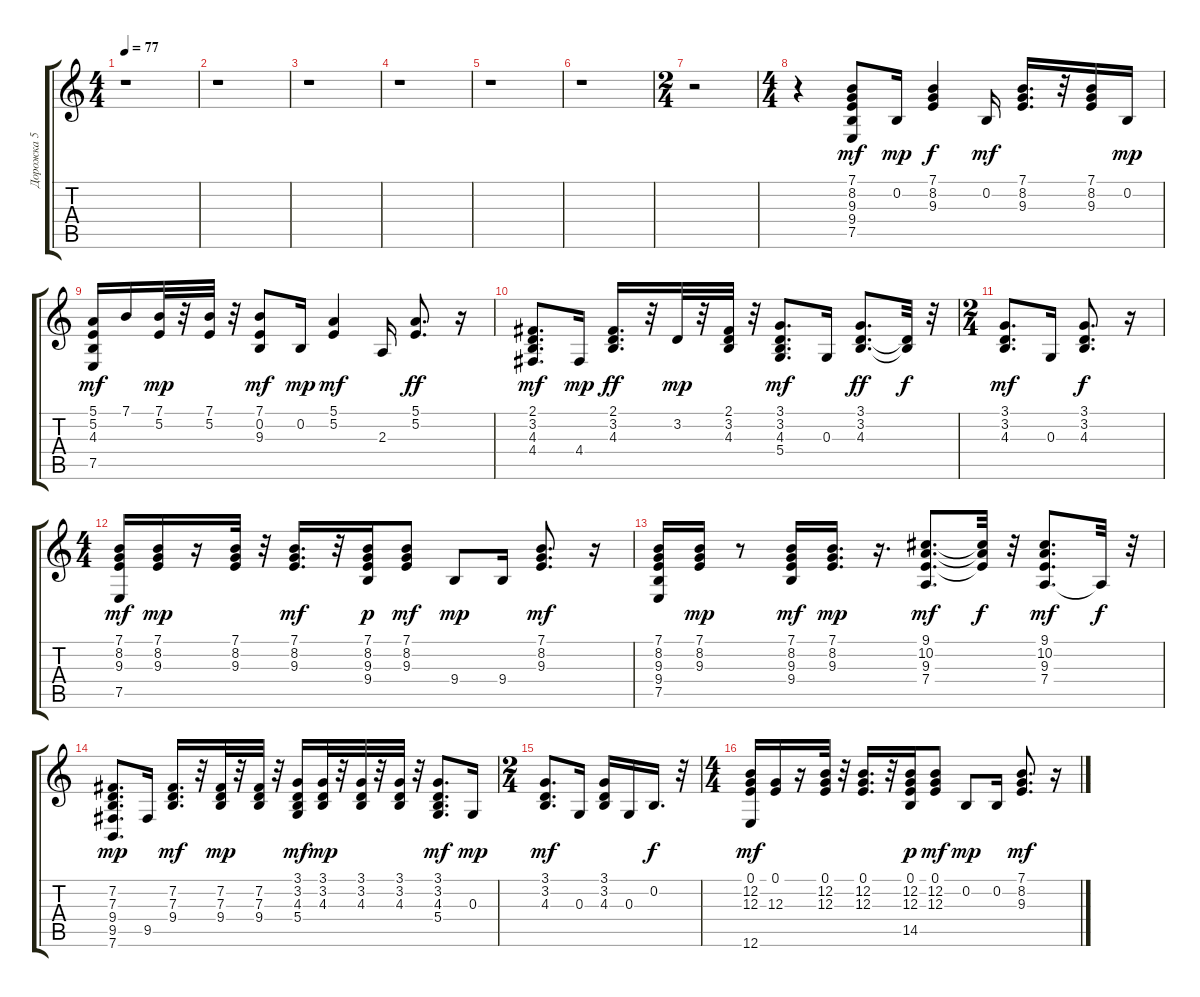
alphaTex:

\track ("Дорожка 5" "Дорожка 5") {instrument pad1newage}
\staff {score tabs}
\tuning (E4 B3 G3 D3 A2 E2) {hide}
\ts (4 4)
\tempo 77
\clef g2
\ks c
r.1{dy f} |
r.1 |
r.1 |
r.1 |
r.1 |
r.1 |
\ts (2 4)
r.2 |
\ts (4 4)
r.4 (7.1 8.2 9.3 9.4 7.5).8{dy mf} 0.2.16{dy mp} (7.1 8.2 9.3).4{dy f} 0.2.16{dy mf} (7.1 8.2 9.3).16{d} r.32 (7.1 8.2 9.3).16 0.2.16{dy mp} |
(5.1 5.2 4.3 7.5).16{dy mf} 7.1.16 (7.1 5.2).32{dy mp} r.32 (7.1 5.2).32 r.32 (7.1 0.2 9.3).8{dy mf} 0.2.16{dy mp} (5.1 5.2).4{dy mf} 2.3.16 (5.1 5.2).8{d dy ff} r.16 |
(2.1 3.2 4.3 4.4).8{d dy mf} 4.4.16{dy mp} (2.1 3.2 4.3).16{d dy ff} r.32 3.2.32{dy mp} r.32 (2.1 3.2 4.3).32 r.32 (3.1 3.2 4.3 5.4).8{d dy mf} 0.3.16 (3.1 3.2 4.3).8{d dy ff} (3.2{t} 4.3{t}).32{dy f} r.32 |
\ts (2 4)
(3.1 3.2 4.3).8{d dy mf} 0.3.16 (3.1 3.2 4.3).8{d dy f} r.16 |
\ts (4 4)
(7.1 8.2 9.3 7.5).16{dy mf} (7.1 8.2 9.3).16{dy mp} r.16 (7.1 8.2 9.3).32 r.32 (7.1 8.2 9.3).16{d dy mf} r.32 (7.1 8.2 9.3 9.4).16{dy p} (7.1 8.2 9.3).8{dy mf} 9.4.8{dy mp} 9.4.16 (7.1 8.2 9.3).8{d dy mf} r.16 |
(7.1 8.2 9.3 9.4 7.5).16 (7.1 8.2 9.3).16{dy mp} r.8 (7.1 8.2 9.3 9.4).16{dy mf} (7.1 8.2 9.3).16{d dy mp} r.16{d} (9.1 10.2 9.3 7.4).8{d dy mf} (9.1{t} 10.2{t} 9.3{t}).32{dy f} r.32 (9.1 10.2 9.3 7.4).8{d dy mf} 7.4{t}.32{dy f} r.32 |
(7.2 7.3 9.4 9.5 7.6).8{d dy mp} 9.5.16 (7.2 7.3 9.4).16{d dy mf} r.32 (7.2 7.3 9.4).32{dy mp} r.32 (7.2 7.3 9.4).32 r.32 (3.1 3.2 4.3 5.4).16{dy mf} (3.1 3.2 4.3).32{dy mp} r.32 (3.1 3.2 4.3).32 r.32 (3.1 3.2 4.3).32 r.32 (3.1 3.2 4.3 5.4).8{d dy mf} 0.3.16{dy mp} |
\ts (2 4)
(3.1 3.2 4.3).8{d dy mf} 0.3.16 (3.1 3.2 4.3).16 0.3.16 0.2.16{d dy f} r.32 |
\ts (4 4)
(0.1 12.2 12.3 12.6).16{dy mf} (0.1 12.3).16 r.16 (0.1 12.2 12.3).32 r.32 (0.1 12.2 12.3).16{d} r.32 (0.1 12.2 12.3 14.5).16{dy p} (0.1 12.2 12.3).8{dy mf} 0.2.8{dy mp} 0.2.16 (7.1 8.2 9.3).8{d dy mf} r.16
